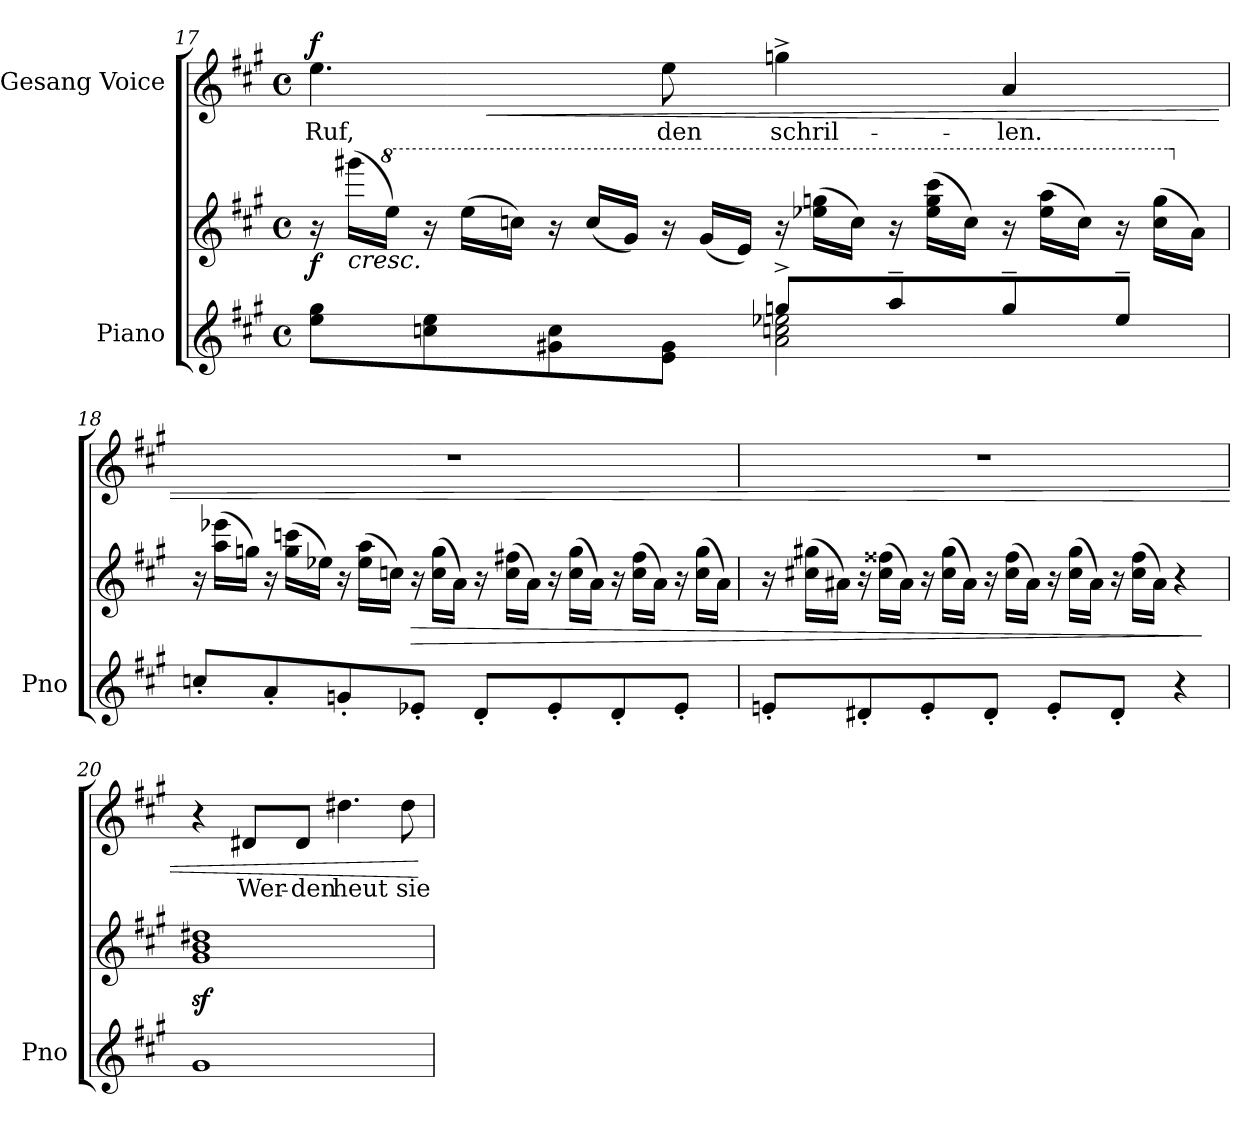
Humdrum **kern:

**kern	**kern	**dynam	**kern	**text	**dynam
*part2	*part2	*part2	*part1	*part1	*part1
*staff3	*staff2	*staff2/3	*staff1	*staff1	*staff1
*I"Piano	*	*	*I"Gesang Voice	*	*
*I'Pno	*	*	*	*	*
!!LO:LB:g=z
*clefG2	*clefG2	*	*clefG2	*	*
*k[f#c#g#]	*k[f#c#g#]	*	*k[f#c#g#]	*	*
*M4/4	*M4/4	*	*M4/4	*	*
*met(c)	*met(c)	*	*met(c)	*	*
=17	=17	=17	=17	=17	=17
*^	*	*	*	*	*
*	*	*Xtuplet	*	*	*	*
!	!	!	!LO:DY:b	!	!LO:LY:b	!LO:DY:a
*	*	*	*	*^	*	*
8ee\ 8gg#\L	2ryy	24r	f	4.ee\	8.ryy	Ruf,	f
!	!	!	!LO:HP:b	!	!	!	!
.	.	(>24ggg#X\LL	<	.	.	.	.
*	*	*8va	*	*	*	*	*
.	.	24eee\JJ)	.	.	.	.	.
8ccn\ 8ee\	.	24r	.	.	.	.	.
.	.	(>24eee\LL	.	.	.	.	.
!	!	!	!	!	!	!	!LO:HP:b
.	.	.	.	.	8.ryy	.	<
.	.	24cccn\JJ)	.	.	.	.	.
8g#X\ 8cc\	.	24r	.	.	.	.	.
.	.	(<24ccc/LL	.	.	.	.	.
.	.	24gg#/JJ)	.	.	.	.	.
!	!	!	!	!	!	!LO:LY:b	!
8e\ 8g#\J	.	24r	.	8ee\	8ryy	den	.
.	.	(<24gg#/LL	.	.	.	.	.
.	.	24ee/JJ)	.	.	.	.	.
!	!	!	!	!	!	!LO:LY:b	!
8ggn^/L	2a\ 2ccn\ 2ee-X\	24r	.	4ggn^\	2ryy	schril-	.
.	.	(>24eee-X\ 24gggn\LL	.	.	.	.	.
.	.	24ccc\JJ)	.	.	.	.	.
8aa~/	.	24r	.	.	.	.	.
.	.	(>24eee-\ 24ggg\ 24cccc#\LL	.	.	.	.	.
.	.	24ccc\JJ)	.	.	.	.	.
!	!	!	!	!	!	!LO:LY:b	!
8gg~/	.	24r	.	4a/	.	-len.	.
.	.	(>24eee-\ 24aaa\LL	.	.	.	.	.
.	.	24ccc\JJ)	.	.	.	.	.
8ee-~/J	.	24r	.	.	.	.	.
.	.	(>24ccc\ 24ggg\LL	.	.	.	.	.
*	*	*X8va	*	*	*	*	*
.	.	24a\JJ)	.	.	.	.	.
*v	*v	*	*	*v	*v	*	*
=18	=18	=18	=18	=18	=18
8ccn'/L	24r	.	1r	.	.
.	(>24aa\ 24eee-X\LL	.	.	.	.
.	24ggn\JJ)	.	.	.	.
8a'/	24r	.	.	.	.
.	(>24gg\ 24cccn\LL	.	.	.	.
.	24ee-X\JJ)	.	.	.	.
8gn'/	24r	.	.	.	.
.	(>24ee-\ 24aa\LL	.	.	.	.
.	24ccn\JJ)	.	.	.	.
!	!	!LO:HP:b	!	!	!
8e-X'/J	24r	>	.	.	.
.	(>24cc\ 24gg\LL	.	.	.	.
.	24a\JJ)	.	.	.	.
8d'/L	24r	.	.	.	.
.	(>24cc\ 24ff#X\LL	.	.	.	.
.	24a\JJ)	.	.	.	.
8e-'/	24r	.	.	.	.
.	(>24cc\ 24gg\LL	.	.	.	.
.	24a\JJ)	.	.	.	.
8d'/	24r	.	.	.	.
.	(>24cc\ 24ff#\LL	.	.	.	.
.	24a\JJ)	.	.	.	.
8e-'/J	24r	.	.	.	.
.	(>24cc\ 24gg\LL	.	.	.	.
.	24a\JJ)	.	.	.	.
.	.	[	.	.	.
!!LO:PB:g=z
=19	=19	=19	=19	=19	=19
*	*	*	*MM69	*	*
*	*	*	*^	*	*
*	*	*	*	*^	*	*
8en'/L	24r	.	1r	2ryy	2ryy	.	.
.	(>24cc#X\ 24gg#X\LL	.	.	.	.	.	.
.	24a#X\JJ)	.	.	.	.	.	.
8d#X'/	24r	.	.	.	.	.	.
.	(>24cc#\ 24ff##X\LL	.	.	.	.	.	.
.	24a#\JJ)	.	.	.	.	.	.
8e'/	24r	.	.	.	.	.	.
.	(>24cc#\ 24gg#\LL	.	.	.	.	.	.
.	24a#\JJ)	.	.	.	.	.	.
8d#'/J	24r	.	.	.	.	.	.
.	(>24cc#\ 24ff##\LL	.	.	.	.	.	.
.	24a#\JJ)	.	.	.	.	.	.
*	*	*	*MM67	*	*	*	*
8e'/L	24r	.	.	2ryy	8ryy	.	.
.	(>24cc#\ 24gg#\LL	.	.	.	.	.	.
.	24a#\JJ)	.	.	.	.	.	.
*	*	*	*MM65	*	*	*	*
8d#'/J	24r	.	.	.	4.ryy	.	.
.	(>24cc#\ 24ff##\LL	.	.	.	.	.	.
.	24a#\JJ)	.	.	.	.	.	.
4r	4r	.	.	.	.	.	.
.	.	]	.	.	.	.	.
*	*	*	*v	*v	*v	*	*
=20	=20	=20	=20	=20	=20
1g#	1g#z< 1bz< 1dd#Xz<	.	4r	.	.
*	*	*	*MM70	*	*
!	!	!	!	!LO:LY:b	!
.	.	.	8d#X/L	Wer-	.
!	!	!	!	!LO:LY:b	!
.	.	.	8d#/J	-den	.
!	!	!	!	!LO:LY:b	!
.	.	.	4.dd#X\	heut	.
!	!	!	!	!LO:LY:b	!
.	.	.	8dd#\	sie	.
.	.	.	.	.	[
=	=	=	=	=	=
*-	*-	*-	*-	*-	*-
